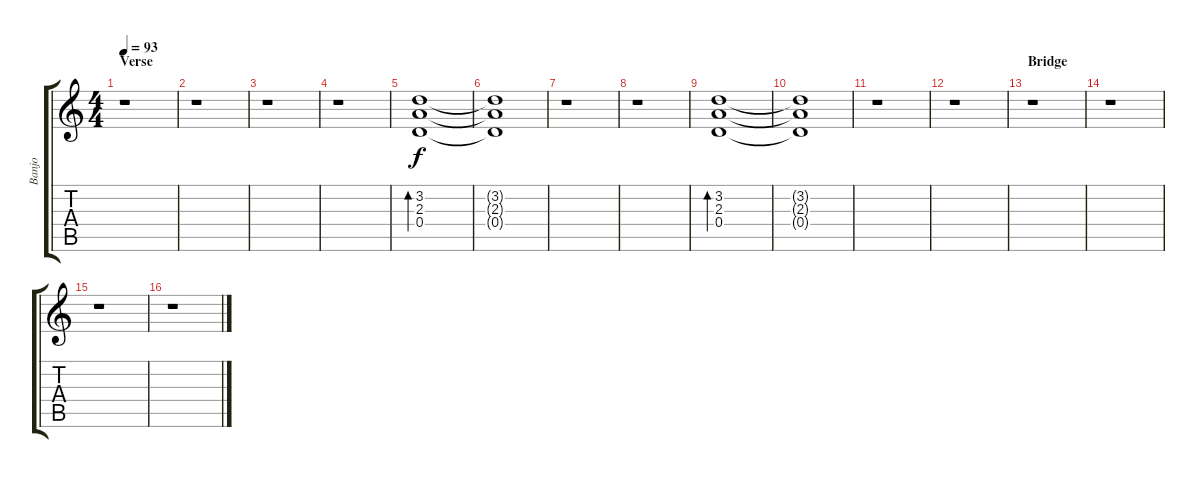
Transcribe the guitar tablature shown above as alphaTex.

\track ("Banjo" "Banjo") {instrument banjo}
\staff {score tabs}
\tuning (E4 B3 G3 D3 A2 E2) {hide}
\displaytranspose 12
\ts (4 4)
\section ("" "Verse")
\tempo 93
\clef g2
\ks c
r.1{dy f} |
r.1 |
r.1 |
r.1 |
(3.2 2.3 0.4).1{bd 120} |
(3.2{t} 2.3{t} 0.4{t}).1 |
r.1 |
r.1 |
(3.2 2.3 0.4).1{bd 120} |
(3.2{t} 2.3{t} 0.4{t}).1 |
r.1 |
r.1 |
\section ("" "Bridge")
r.1 |
r.1 |
r.1 |
r.1
